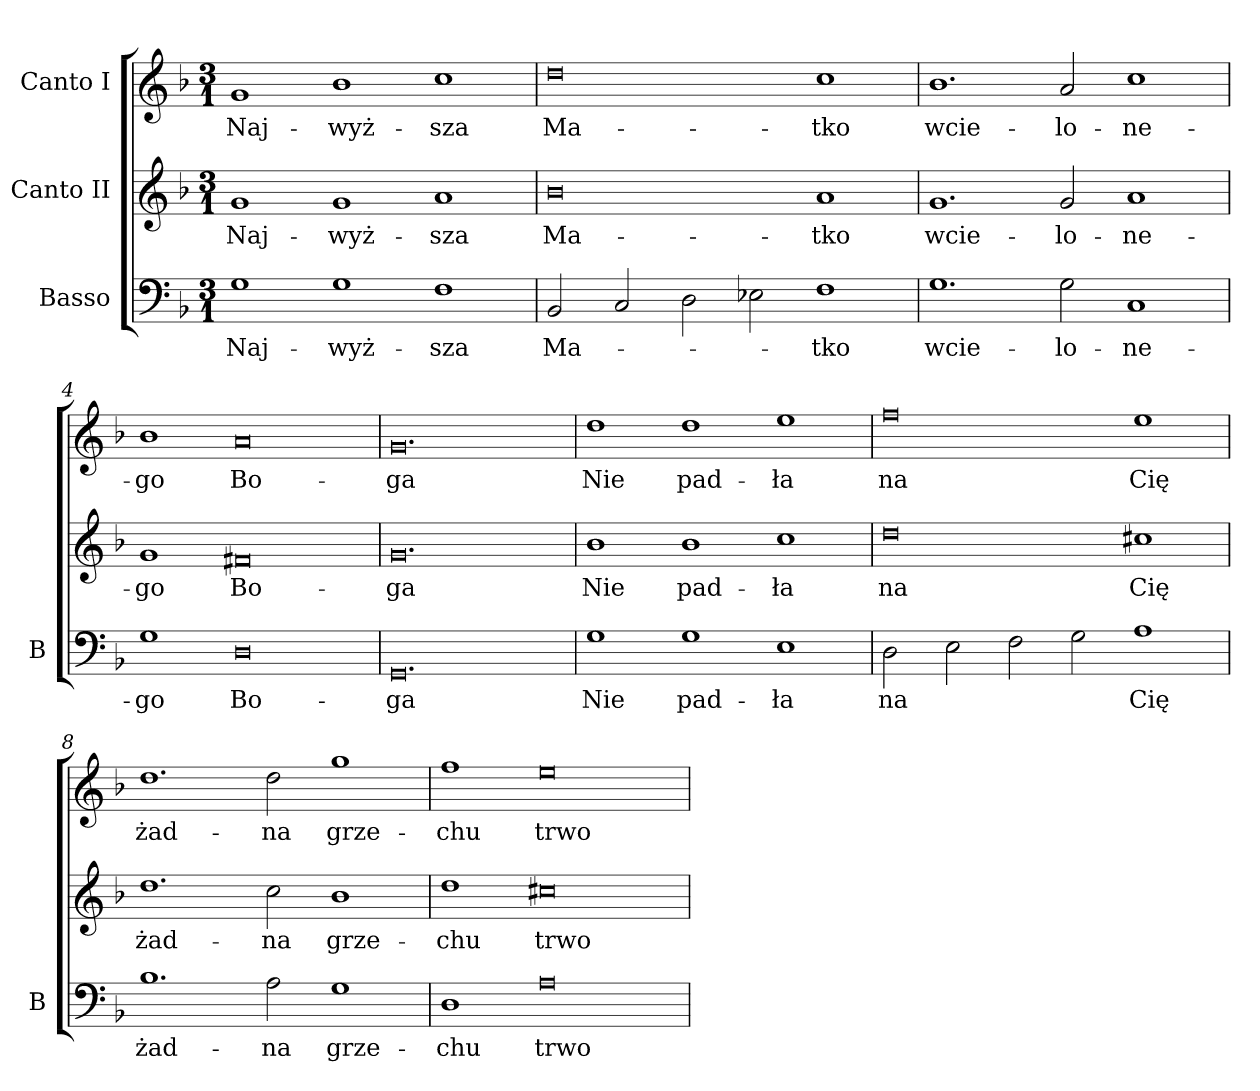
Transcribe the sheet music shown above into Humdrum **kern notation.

**kern	**text	**kern	**text	**kern	**text
*part3	*part3	*part2	*part2	*part1	*part1
*staff3	*staff3	*staff2	*staff2	*staff1	*staff1
*I"Basso	*	*I"Canto II	*	*I"Canto I	*
*I'B	*	*	*	*	*
*clefF4	*	*clefG2	*	*clefG2	*
*k[b-]	*	*k[b-]	*	*k[b-]	*
*M3/1	*	*M3/1	*	*M3/1	*
=1	=1	=1	=1	=1	=1
1G	Naj-	1g	Naj-	1g	Naj-
1G	-wyż-	1g	-wyż-	1b-	-wyż-
1F	-sza	1a	-sza	1cc	-sza
=2	=2	=2	=2	=2	=2
2BB-/	Ma-	0b-	Ma-	0dd	Ma-
2C/	.	.	.	.	.
2D\	.	.	.	.	.
2E-X\	.	.	.	.	.
1F	-tko	1a	-tko	1cc	-tko
=3	=3	=3	=3	=3	=3
1.G	wcie-	1.g	wcie-	1.b-	wcie-
2G\	-lo-	2g/	-lo-	2a/	-lo-
1C	-ne-	1a	-ne-	1cc	-ne-
=4	=4	=4	=4	=4	=4
1G	-go	1g	-go	1b-	-go
0D	Bo-	0f#X	Bo-	0a	Bo-
=5	=5	=5	=5	=5	=5
0.GG	-ga	0.g	-ga	0.g	-ga
=6	=6	=6	=6	=6	=6
1G	Nie	1b-	Nie	1dd	Nie
1G	pad-	1b-	pad-	1dd	pad-
1E	-ła	1cc	-ła	1ee	-ła
=7	=7	=7	=7	=7	=7
2D\	na	0dd	na	0ff	na
2E\	.	.	.	.	.
2F\	.	.	.	.	.
2G\	.	.	.	.	.
1A	Cię	1cc#X	Cię	1ee	Cię
=8	=8	=8	=8	=8	=8
1.B-	żad-	1.dd	żad-	1.dd	żad-
2A\	-na	2cc\	-na	2dd\	-na
1G	grze-	1b-	grze-	1gg	grze-
=9	=9	=9	=9	=9	=9
1D	-chu	1dd	-chu	1ff	-chu
0A	trwo-	0cc#X	trwo-	0ee	trwo-
=	=	=	=	=	=
*-	*-	*-	*-	*-	*-
